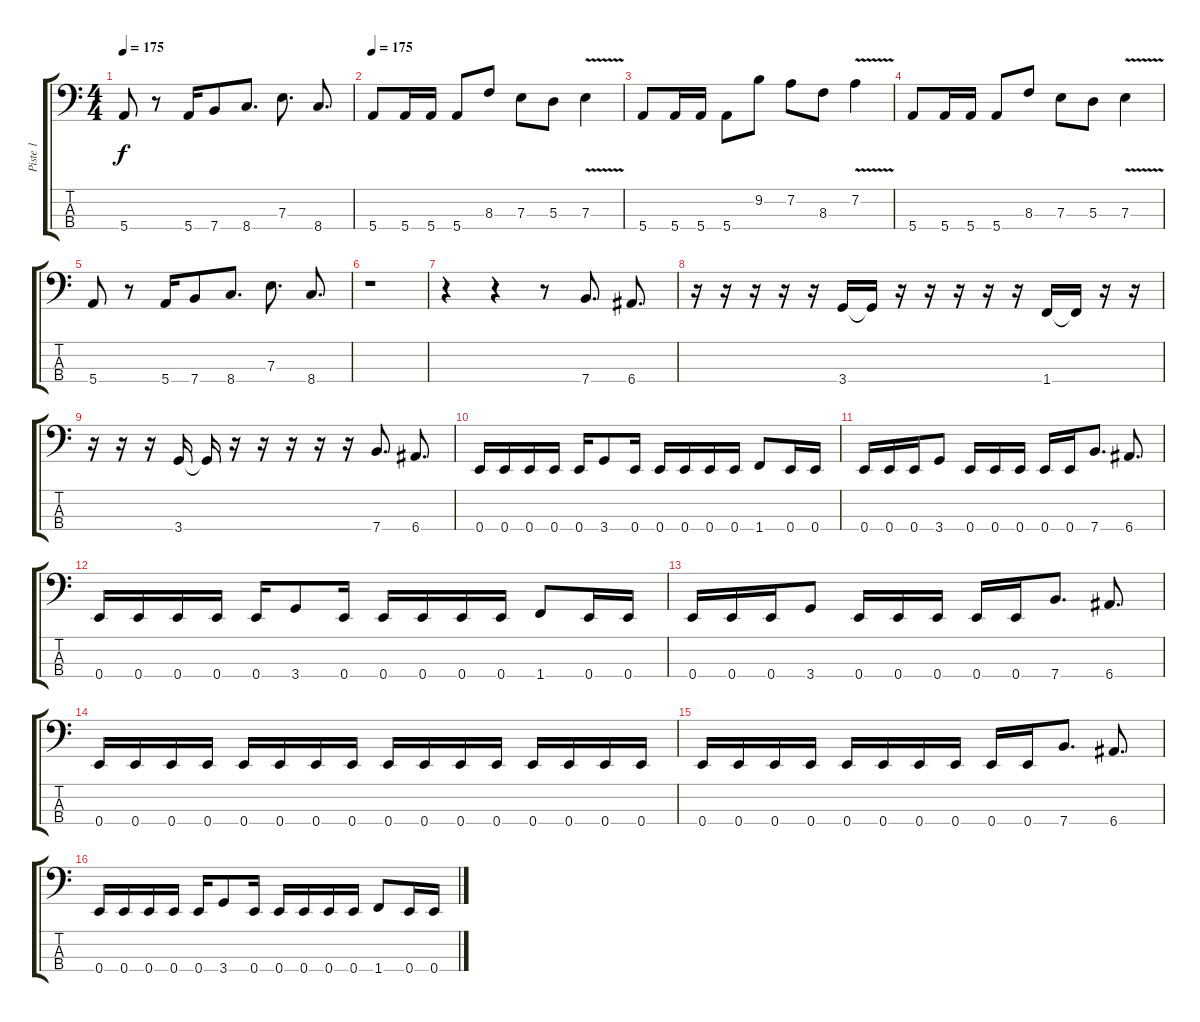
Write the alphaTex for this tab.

\track ("Piste 1" "Piste 1") {instrument electricbasspick}
\staff {score tabs}
\tuning (G2 D2 A1 E1) {hide}
\ts (4 4)
\tempo 175
\clef f4
\ks c
5.4.8{dy f} r.8 5.4.16 7.4.8 8.4.8{d} 7.3.8{d} 8.4.8{d} |
\tempo 175
5.4.8 5.4.16 5.4.16 5.4.8 8.3.8 7.3.8 5.3.8 7.3{v}.4 |
5.4.8 5.4.16 5.4.16 5.4.8 9.2.8 7.2.8 8.3.8 7.2{v}.4 |
5.4.8 5.4.16 5.4.16 5.4.8 8.3.8 7.3.8 5.3.8 7.3{v}.4 |
5.4.8 r.8 5.4.16 7.4.8 8.4.8{d} 7.3.8{d} 8.4.8{d} |
r.1 |
r.4 r.4 r.8 7.4.8{d} 6.4.8{d} |
r.16 r.16 r.16 r.16 r.16 3.4.16 3.4{t}.16 r.16 r.16 r.16 r.16 r.16 1.4.16 1.4{t}.16 r.16 r.16 |
r.16 r.16 r.16 3.4.16 3.4{t}.16 r.16 r.16 r.16 r.16 r.16 7.4.8{d} 6.4.8{d} |
0.4.16 0.4.16 0.4.16 0.4.16 0.4.16 3.4.8 0.4.16 0.4.16 0.4.16 0.4.16 0.4.16 1.4.8 0.4.16 0.4.16 |
0.4.16 0.4.16 0.4.16 3.4.8 0.4.16 0.4.16 0.4.16 0.4.16 0.4.16 7.4.8{d} 6.4.8{d} |
0.4.16 0.4.16 0.4.16 0.4.16 0.4.16 3.4.8 0.4.16 0.4.16 0.4.16 0.4.16 0.4.16 1.4.8 0.4.16 0.4.16 |
0.4.16 0.4.16 0.4.16 3.4.8 0.4.16 0.4.16 0.4.16 0.4.16 0.4.16 7.4.8{d} 6.4.8{d} |
0.4.16 0.4.16 0.4.16 0.4.16 0.4.16 0.4.16 0.4.16 0.4.16 0.4.16 0.4.16 0.4.16 0.4.16 0.4.16 0.4.16 0.4.16 0.4.16 |
0.4.16 0.4.16 0.4.16 0.4.16 0.4.16 0.4.16 0.4.16 0.4.16 0.4.16 0.4.16 7.4.8{d} 6.4.8{d} |
0.4.16 0.4.16 0.4.16 0.4.16 0.4.16 3.4.8 0.4.16 0.4.16 0.4.16 0.4.16 0.4.16 1.4.8 0.4.16 0.4.16
